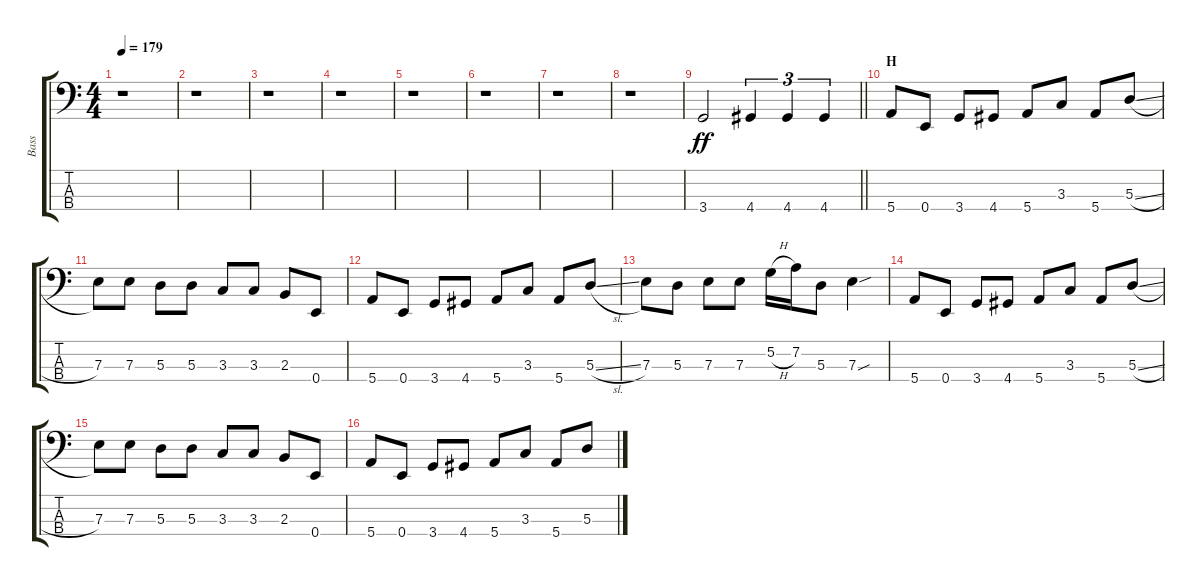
\track ("Bass" "Bass") {instrument electricbasspick}
\staff {score tabs}
\tuning (G2 D2 A1 E1) {hide}
\ts (4 4)
\tempo 179
\clef f4
\ks c
r.1{dy ff} |
r.1 |
r.1 |
r.1 |
r.1 |
r.1 |
r.1 |
r.1 |
\barLineRight lightlight
3.4.2 4.4.4{tu (3 2)} 4.4.4{tu (3 2)} 4.4.4{tu (3 2)} |
\section ("" "H")
5.4.8 0.4.8 3.4.8 4.4.8 5.4.8 3.3.8 5.4.8 5.3{sl}.8 |
7.3.8 7.3.8 5.3.8 5.3.8 3.3.8 3.3.8 2.3.8 0.4.8 |
5.4.8 0.4.8 3.4.8 4.4.8 5.4.8 3.3.8 5.4.8 5.3{sl}.8 |
7.3.8 5.3.8 7.3.8 7.3.8 5.2{h}.16 7.2.16 5.3.8 7.3{sou}.4 |
5.4.8 0.4.8 3.4.8 4.4.8 5.4.8 3.3.8 5.4.8 5.3{sl}.8 |
7.3.8 7.3.8 5.3.8 5.3.8 3.3.8 3.3.8 2.3.8 0.4.8 |
5.4.8 0.4.8 3.4.8 4.4.8 5.4.8 3.3.8 5.4.8 5.3{sl}.8
